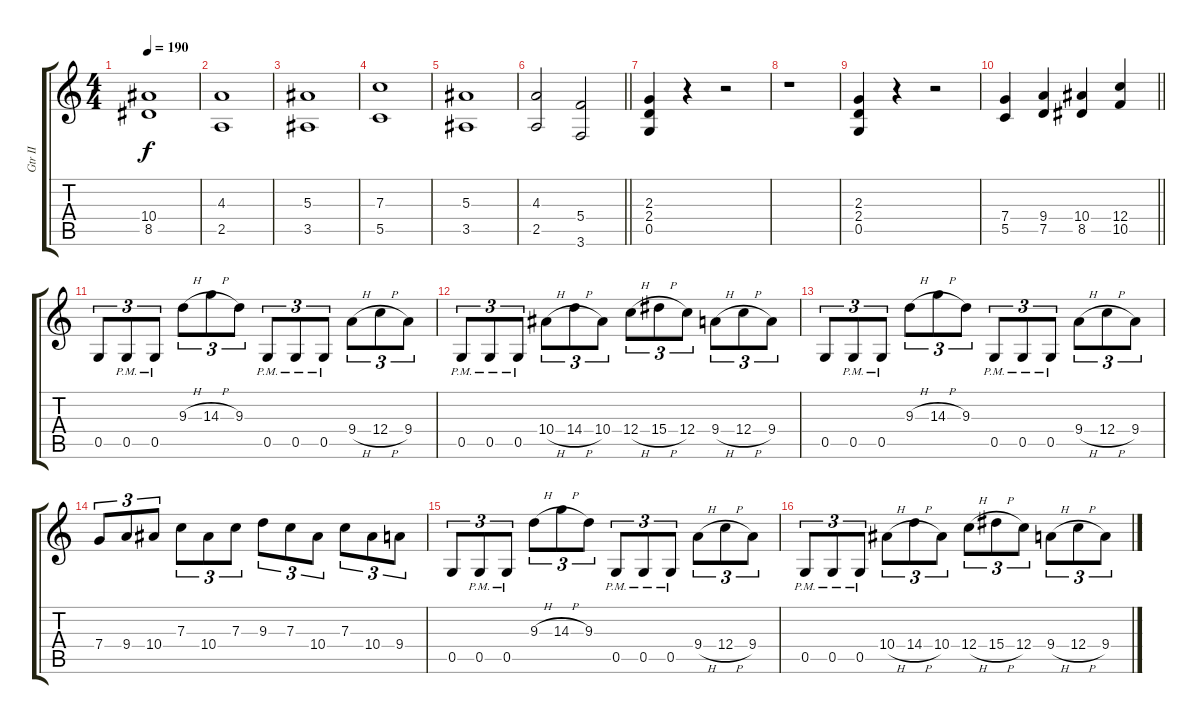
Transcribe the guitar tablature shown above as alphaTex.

\track ("Gtr II" "Gtr II") {instrument overdrivenguitar}
\staff {score tabs}
\tuning (D4 A3 F3 C3 G2 D2) {hide}
\ts (4 4)
\tempo 190
\clef g2
\ks c
(10.4 8.5).1{dy f} |
(4.3 2.5).1 |
(5.3 3.5).1 |
(7.3 5.5).1 |
(5.3 3.5).1 |
\barLineRight lightlight
(4.3 2.5).2 (5.4 3.6).2 |
(2.3 2.4 0.5).4 r.4 r.2 |
r.1 |
(2.3 2.4 0.5).4 r.4 r.2 |
\barLineRight lightlight
(7.4 5.5).4 (9.4 7.5).4 (10.4 8.5).4 (12.4 10.5).4 |
0.5.8{tu (3 2)} 0.5{pm}.8{tu (3 2)} 0.5{pm}.8{tu (3 2)} 9.3{h}.8{tu (3 2)} 14.3{h}.8{tu (3 2)} 9.3.8{tu (3 2)} 0.5{pm}.8{tu (3 2)} 0.5{pm}.8{tu (3 2)} 0.5{pm}.8{tu (3 2)} 9.4{h}.8{tu (3 2)} 12.4{h}.8{tu (3 2)} 9.4.8{tu (3 2)} |
0.5{pm}.8{tu (3 2)} 0.5{pm}.8{tu (3 2)} 0.5{pm}.8{tu (3 2)} 10.4{h}.8{tu (3 2)} 14.4{h}.8{tu (3 2)} 10.4.8{tu (3 2)} 12.4{h}.8{tu (3 2)} 15.4{h}.8{tu (3 2)} 12.4.8{tu (3 2)} 9.4{h}.8{tu (3 2)} 12.4{h}.8{tu (3 2)} 9.4.8{tu (3 2)} |
0.5.8{tu (3 2)} 0.5{pm}.8{tu (3 2)} 0.5{pm}.8{tu (3 2)} 9.3{h}.8{tu (3 2)} 14.3{h}.8{tu (3 2)} 9.3.8{tu (3 2)} 0.5{pm}.8{tu (3 2)} 0.5{pm}.8{tu (3 2)} 0.5{pm}.8{tu (3 2)} 9.4{h}.8{tu (3 2)} 12.4{h}.8{tu (3 2)} 9.4.8{tu (3 2)} |
7.4.8{tu (3 2)} 9.4.8{tu (3 2)} 10.4.8{tu (3 2)} 7.3.8{tu (3 2)} 10.4.8{tu (3 2)} 7.3.8{tu (3 2)} 9.3.8{tu (3 2)} 7.3.8{tu (3 2)} 10.4.8{tu (3 2)} 7.3.8{tu (3 2)} 10.4.8{tu (3 2)} 9.4.8{tu (3 2)} |
0.5.8{tu (3 2)} 0.5{pm}.8{tu (3 2)} 0.5{pm}.8{tu (3 2)} 9.3{h}.8{tu (3 2)} 14.3{h}.8{tu (3 2)} 9.3.8{tu (3 2)} 0.5{pm}.8{tu (3 2)} 0.5{pm}.8{tu (3 2)} 0.5{pm}.8{tu (3 2)} 9.4{h}.8{tu (3 2)} 12.4{h}.8{tu (3 2)} 9.4.8{tu (3 2)} |
0.5{pm}.8{tu (3 2)} 0.5{pm}.8{tu (3 2)} 0.5{pm}.8{tu (3 2)} 10.4{h}.8{tu (3 2)} 14.4{h}.8{tu (3 2)} 10.4.8{tu (3 2)} 12.4{h}.8{tu (3 2)} 15.4{h}.8{tu (3 2)} 12.4.8{tu (3 2)} 9.4{h}.8{tu (3 2)} 12.4{h}.8{tu (3 2)} 9.4.8{tu (3 2)}
